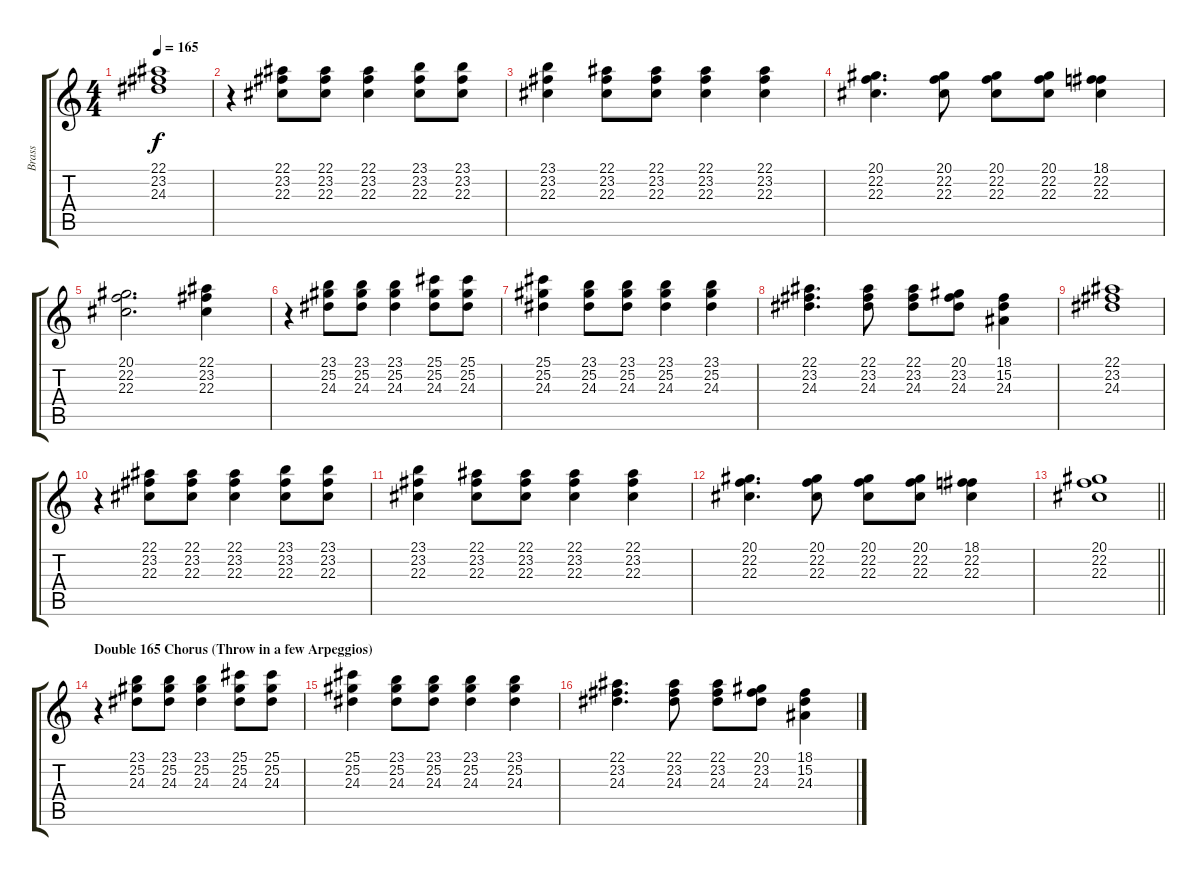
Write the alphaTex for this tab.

\track ("Brass" "Brass") {instrument brasssection}
\staff {score tabs}
\tuning (C4 G3 Eb3 Bb2 F2 C2) {hide}
\ts (4 4)
\tempo 165
\clef g2
\ks c
(22.1 23.2 24.3).1{dy f} |
r.4 (22.1 23.2 22.3).8 (22.1 23.2 22.3).8 (22.1 23.2 22.3).4 (23.1 23.2 22.3).8 (23.1 23.2 22.3).8 |
(23.1 23.2 22.3).4 (22.1 23.2 22.3).8 (22.1 23.2 22.3).8 (22.1 23.2 22.3).4 (22.1 23.2 22.3).4 |
(20.1 22.2 22.3).4{d} (20.1 22.2 22.3).8 (20.1 22.2 22.3).8 (20.1 22.2 22.3).8 (18.1 22.2 22.3).4 |
(20.1 22.2 22.3).2{d} (22.1 23.2 22.3).4 |
r.4 (23.1 25.2 24.3).8 (23.1 25.2 24.3).8 (23.1 25.2 24.3).4 (25.1 25.2 24.3).8 (25.1 25.2 24.3).8 |
(25.1 25.2 24.3).4 (23.1 25.2 24.3).8 (23.1 25.2 24.3).8 (23.1 25.2 24.3).4 (23.1 25.2 24.3).4 |
(22.1 23.2 24.3).4{d} (22.1 23.2 24.3).8 (22.1 23.2 24.3).8 (20.1 23.2 24.3).8 (18.1 15.2 24.3).4 |
(22.1 23.2 24.3).1 |
r.4 (22.1 23.2 22.3).8 (22.1 23.2 22.3).8 (22.1 23.2 22.3).4 (23.1 23.2 22.3).8 (23.1 23.2 22.3).8 |
(23.1 23.2 22.3).4 (22.1 23.2 22.3).8 (22.1 23.2 22.3).8 (22.1 23.2 22.3).4 (22.1 23.2 22.3).4 |
(20.1 22.2 22.3).4{d} (20.1 22.2 22.3).8 (20.1 22.2 22.3).8 (20.1 22.2 22.3).8 (18.1 22.2 22.3).4 |
\barLineRight lightlight
(20.1 22.2 22.3).1 |
\section ("" "Double 165 Chorus (Throw in a few Arpeggios)")
r.4 (23.1 25.2 24.3).8 (23.1 25.2 24.3).8 (23.1 25.2 24.3).4 (25.1 25.2 24.3).8 (25.1 25.2 24.3).8 |
(25.1 25.2 24.3).4 (23.1 25.2 24.3).8 (23.1 25.2 24.3).8 (23.1 25.2 24.3).4 (23.1 25.2 24.3).4 |
(22.1 23.2 24.3).4{d} (22.1 23.2 24.3).8 (22.1 23.2 24.3).8 (20.1 23.2 24.3).8 (18.1 15.2 24.3).4
